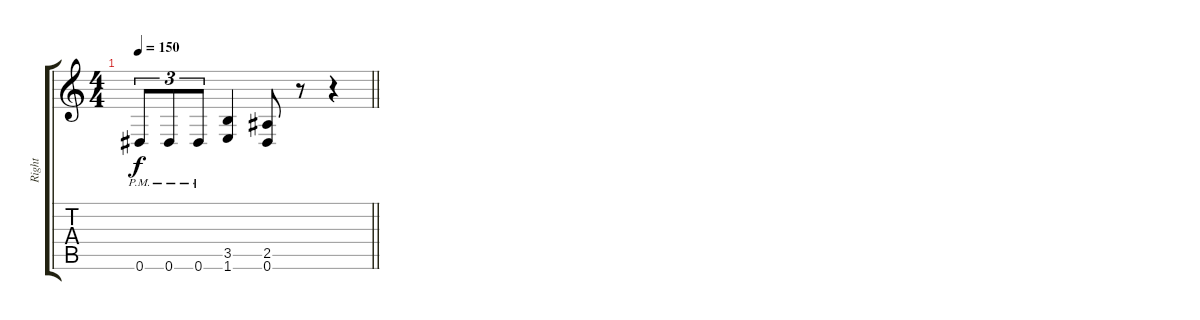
\track ("Right" "Right") {instrument distortionguitar}
\staff {score tabs}
\tuning (Eb4 Bb3 Gb3 Db3 Ab2 Eb2) {hide}
\ts (4 4)
\tempo 150
\clef g2
\barLineRight lightlight
\ks c
0.6{pm}.8{tu (3 2) dy f} 0.6{pm}.8{tu (3 2)} 0.6{pm}.8{tu (3 2)} (3.5 1.6).4 (2.5 0.6).8 r.8 r.4
